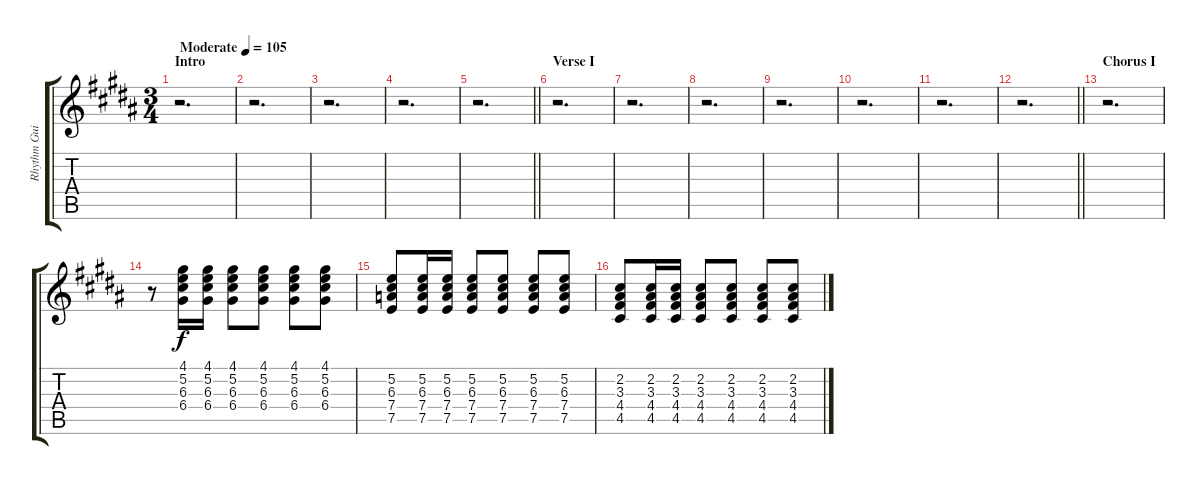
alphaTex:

\track ("Rhythm Guitar" "Rhythm Gui") {instrument electricguitarclean}
\staff {score tabs}
\tuning (E4 B3 G3 D3 A2 E2) {hide}
\ts (3 4)
\section ("" "Intro")
\tempo (105 "Moderate")
\clef g2
\ks b
r.2{d dy f instrument electricguitarclean} |
r.2{d} |
r.2{d} |
r.2{d} |
\barLineRight lightlight
r.2{d} |
\section ("" "Verse I")
r.2{d} |
r.2{d} |
r.2{d} |
r.2{d} |
r.2{d} |
r.2{d} |
\barLineRight lightlight
r.2{d} |
\section ("" "Chorus I")
r.2{d} |
r.8 (4.1 5.2 6.3 6.4).16 (4.1 5.2 6.3 6.4).16 (4.1 5.2 6.3 6.4).8 (4.1 5.2 6.3 6.4).8 (4.1 5.2 6.3 6.4).8 (4.1 5.2 6.3 6.4).8 |
(5.2 6.3 7.4 7.5).8 (5.2 6.3 7.4 7.5).16 (5.2 6.3 7.4 7.5).16 (5.2 6.3 7.4 7.5).8 (5.2 6.3 7.4 7.5).8 (5.2 6.3 7.4 7.5).8 (5.2 6.3 7.4 7.5).8 |
(2.2 3.3 4.4 4.5).8 (2.2 3.3 4.4 4.5).16 (2.2 3.3 4.4 4.5).16 (2.2 3.3 4.4 4.5).8 (2.2 3.3 4.4 4.5).8 (2.2 3.3 4.4 4.5).8 (2.2 3.3 4.4 4.5).8
